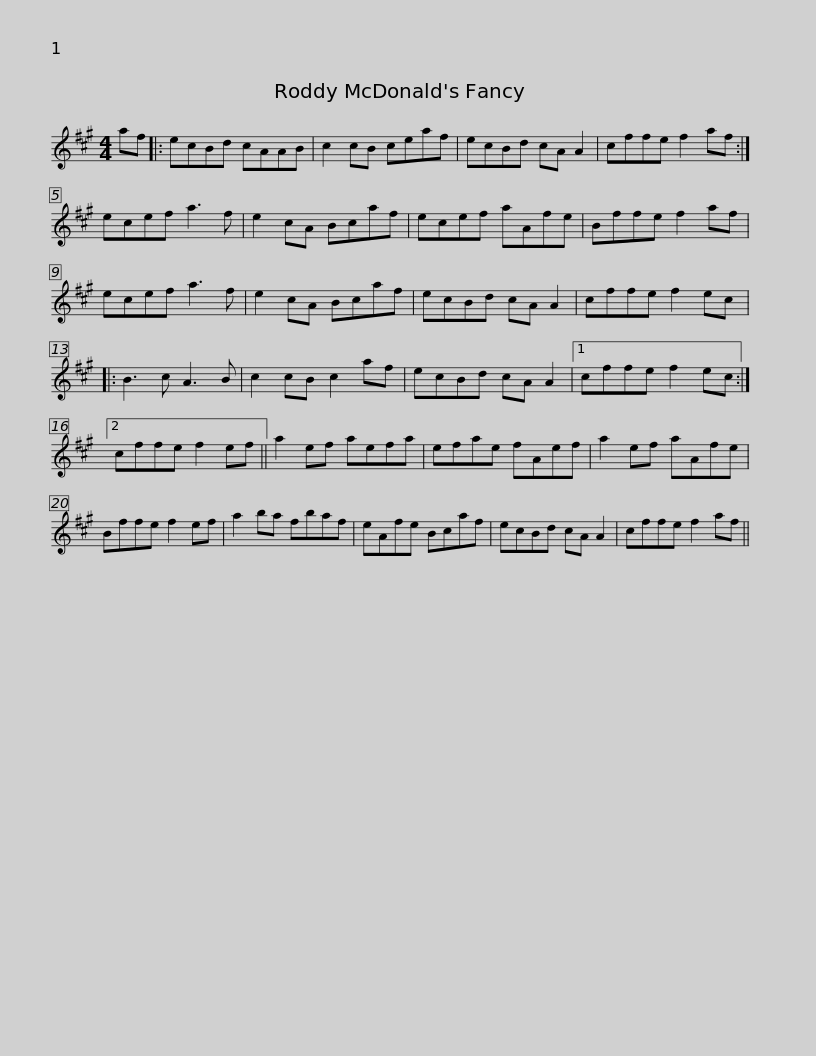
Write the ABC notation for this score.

X:1
L:1/8
M:4/4
I:linebreak $
K:A
V:1 treble
V:1
 af |: ecBd cAAB | c2 cB ceaf | ecBd cA A2 | cffe f2 af :| %5
 ecef a3 f |$ e2 cA Bcaf | ecef aAfe | Bffe f2 af | ecef a3 f | %10
 e2 cA Bcaf | ecBd cA A2 |$ cffe f2 ec |: B3 c A3 B | c2 cB c2 af | %15
 ecBd cA A2 |1 cffe f2 ec :|2 cffe f2 ef ||$ a2 ef aefa | efae fAef | %20
 a2 ef aAfe | Bffe f2 ef | a2 ba fbaf |$ eAfe Bcaf | ecBd cA A2 | %25
 cffe f2 af || %26
